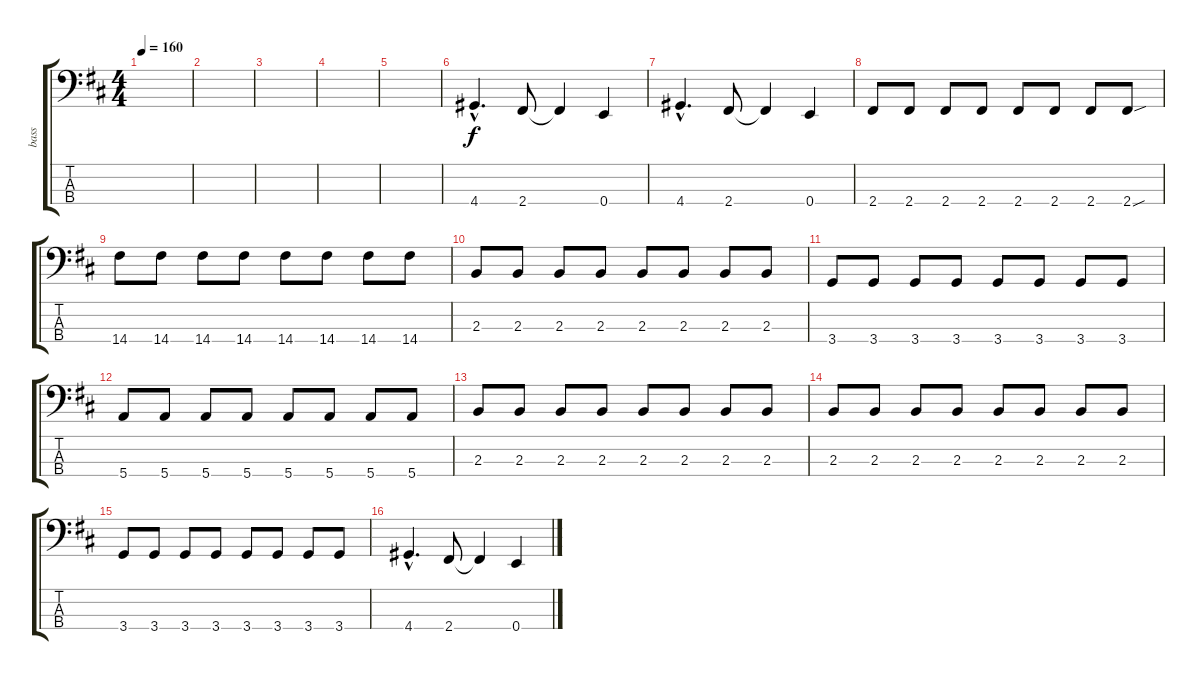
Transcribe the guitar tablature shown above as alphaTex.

\track ("bass" "bass") {instrument electricbassfinger}
\staff {score tabs}
\tuning (G2 D2 A1 E1) {hide}
\ts (4 4)
\tempo 160
\clef f4
\ks bminor
|
|
|
|
|
4.4{hac}.4{d} 2.4.8 2.4{t}.4 0.4.4 |
4.4{hac}.4{d} 2.4.8 2.4{t}.4 0.4.4 |
2.4.8 2.4.8 2.4.8 2.4.8 2.4.8 2.4.8 2.4.8 2.4{sou}.8 |
14.4.8 14.4.8 14.4.8 14.4.8 14.4.8 14.4.8 14.4.8 14.4.8 |
2.3.8 2.3.8 2.3.8 2.3.8 2.3.8 2.3.8 2.3.8 2.3.8 |
3.4.8 3.4.8 3.4.8 3.4.8 3.4.8 3.4.8 3.4.8 3.4.8 |
5.4.8 5.4.8 5.4.8 5.4.8 5.4.8 5.4.8 5.4.8 5.4.8 |
2.3.8 2.3.8 2.3.8 2.3.8 2.3.8 2.3.8 2.3.8 2.3.8 |
2.3.8 2.3.8 2.3.8 2.3.8 2.3.8 2.3.8 2.3.8 2.3.8 |
3.4.8 3.4.8 3.4.8 3.4.8 3.4.8 3.4.8 3.4.8 3.4.8 |
4.4{hac}.4{d} 2.4.8 2.4{t}.4 0.4.4
